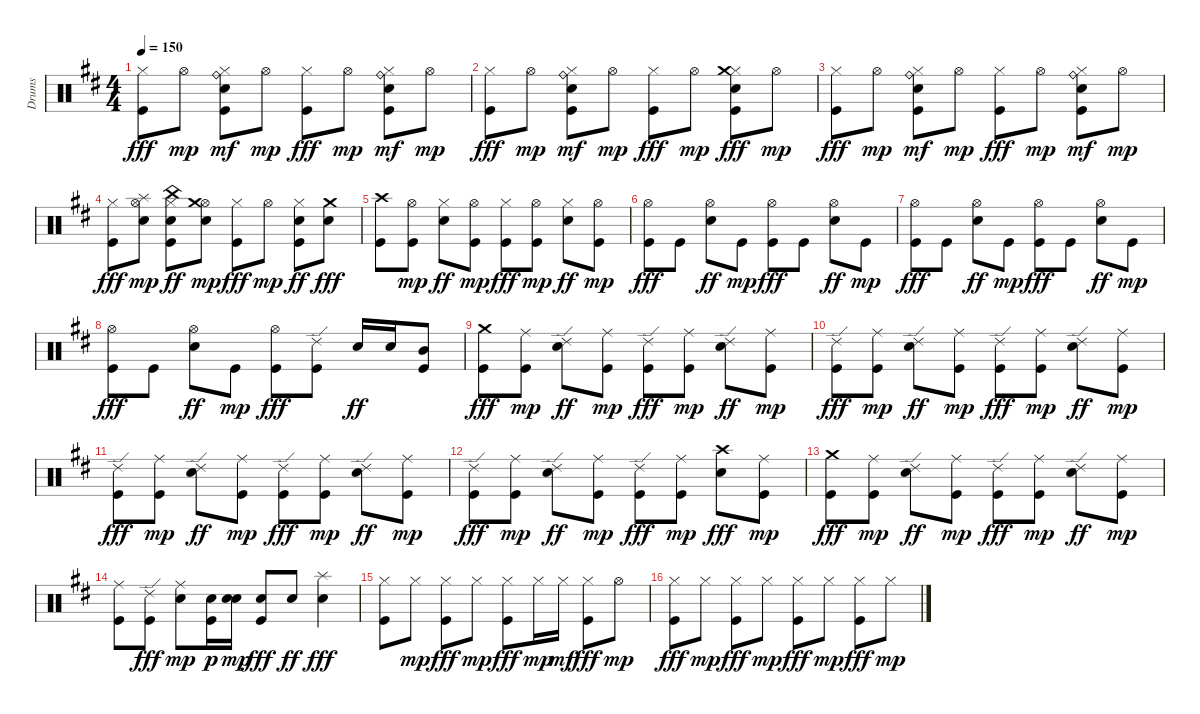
\track ("Drums" "Drums") {instrument percussion}
\staff {score}
\articulation defaults
\ts (4 4)
\tempo 150
\clef neutral
\ks d
("Kick (hit)" "Hi-Hat (closed)").8{dy fff} "Hi-Hat (open)".8{dy mp} ("Kick (hit)" "Electric Snare (hit)" "Hi-Hat (closed)" "Ride (bell)").8{dy mf} "Hi-Hat (open)".8{dy mp} ("Kick (hit)" "Hi-Hat (closed)").8{dy fff} "Hi-Hat (open)".8{dy mp} ("Kick (hit)" "Electric Snare (hit)" "Hi-Hat (closed)" "Ride (bell)").8{dy mf} "Hi-Hat (open)".8{dy mp} |
("Kick (hit)" "Hi-Hat (closed)").8{dy fff} "Hi-Hat (open)".8{dy mp} ("Kick (hit)" "Electric Snare (hit)" "Hi-Hat (closed)" "Ride (bell)").8{dy mf} "Hi-Hat (open)".8{dy mp} ("Kick (hit)" "Hi-Hat (closed)").8{dy fff} "Hi-Hat (open)".8{dy mp} ("Kick (hit)" "Electric Snare (hit)" "Hi-Hat (closed)" "Crash medium (hit)").8{dy fff} "Hi-Hat (open)".8{dy mp} |
("Kick (hit)" "Hi-Hat (closed)").8{dy fff} "Hi-Hat (open)".8{dy mp} ("Kick (hit)" "Electric Snare (hit)" "Hi-Hat (closed)" "Ride (bell)").8{dy mf} "Hi-Hat (open)".8{dy mp} ("Kick (hit)" "Hi-Hat (closed)").8{dy fff} "Hi-Hat (open)".8{dy mp} ("Kick (hit)" "Electric Snare (hit)" "Hi-Hat (closed)" "Ride (bell)").8{dy mf} "Hi-Hat (open)".8{dy mp} |
("Kick (hit)" "Hi-Hat (closed)").8{dy fff} ("Electric Snare (hit)" "Hi-Hat (open)" "Splash (hit)").8{dy mp} ("Kick (hit)" "Electric Snare (hit)" "Hi-Hat (closed)" "China (hit)").8{dy ff} ("Electric Snare (hit)" "Hi-Hat (open)" "Crash medium (hit)").8{dy mp} ("Kick (hit)" "Hi-Hat (closed)").8{dy fff} "Hi-Hat (open)".8{dy mp} ("Kick (hit)" "Electric Snare (hit)" "Hi-Hat (closed)").8{dy ff} ("Electric Snare (hit)" "Crash medium (hit)").8{dy fff} |
("Kick (hit)" "Crash high (hit)").8 ("Kick (hit)" "Hi-Hat (open)").8{dy mp} ("Electric Snare (hit)" "Hi-Hat (closed)").8{dy ff} ("Kick (hit)" "Hi-Hat (open)").8{dy mp} ("Kick (hit)" "Hi-Hat (closed)").8{dy fff} ("Kick (hit)" "Hi-Hat (open)").8{dy mp} ("Electric Snare (hit)" "Hi-Hat (closed)").8{dy ff} ("Kick (hit)" "Hi-Hat (open)").8{dy mp} |
("Kick (hit)" "Hi-Hat (open)").8{dy fff} "Kick (hit)".8 ("Electric Snare (hit)" "Hi-Hat (open)").8{dy ff} "Kick (hit)".8{dy mp} ("Kick (hit)" "Hi-Hat (open)").8{dy fff} "Kick (hit)".8 ("Electric Snare (hit)" "Hi-Hat (open)").8{dy ff} "Kick (hit)".8{dy mp} |
("Kick (hit)" "Hi-Hat (open)").8{dy fff} "Kick (hit)".8 ("Electric Snare (hit)" "Hi-Hat (open)").8{dy ff} "Kick (hit)".8{dy mp} ("Kick (hit)" "Hi-Hat (open)").8{dy fff} "Kick (hit)".8 ("Electric Snare (hit)" "Hi-Hat (open)").8{dy ff} "Kick (hit)".8{dy mp} |
("Kick (hit)" "Hi-Hat (open)").8{dy fff} "Kick (hit)".8 ("Electric Snare (hit)" "Hi-Hat (open)").8{dy ff} "Kick (hit)".8{dy mp} ("Kick (hit)" "Hi-Hat (open)").8{dy fff} ("Kick (hit)" "Ride (edge) 2").8 "Electric Snare (hit)".16{dy ff} "Electric Snare (hit)".16 ("Kick (hit)" "Mid Tom (hit)").8 |
("Kick (hit)" "Crash medium (hit)").8{dy fff} ("Kick (hit)" "Ride (middle)").8{dy mp} ("Electric Snare (hit)" "Ride (edge) 2").8{dy ff} ("Kick (hit)" "Ride (middle)").8{dy mp} ("Kick (hit)" "Ride (edge) 2").8{dy fff} ("Kick (hit)" "Ride (middle)").8{dy mp} ("Electric Snare (hit)" "Ride (edge) 2").8{dy ff} ("Kick (hit)" "Ride (middle)").8{dy mp} |
("Kick (hit)" "Ride (edge) 2").8{dy fff} ("Kick (hit)" "Ride (middle)").8{dy mp} ("Electric Snare (hit)" "Ride (edge) 2").8{dy ff} ("Kick (hit)" "Ride (middle)").8{dy mp} ("Kick (hit)" "Ride (edge) 2").8{dy fff} ("Kick (hit)" "Ride (middle)").8{dy mp} ("Electric Snare (hit)" "Ride (edge) 2").8{dy ff} ("Kick (hit)" "Ride (middle)").8{dy mp} |
("Kick (hit)" "Ride (edge) 2").8{dy fff} ("Kick (hit)" "Ride (middle)").8{dy mp} ("Electric Snare (hit)" "Ride (edge) 2").8{dy ff} ("Kick (hit)" "Ride (middle)").8{dy mp} ("Kick (hit)" "Ride (edge) 2").8{dy fff} ("Kick (hit)" "Ride (middle)").8{dy mp} ("Electric Snare (hit)" "Ride (edge) 2").8{dy ff} ("Kick (hit)" "Ride (middle)").8{dy mp} |
("Kick (hit)" "Ride (edge) 2").8{dy fff} ("Kick (hit)" "Ride (middle)").8{dy mp} ("Electric Snare (hit)" "Ride (edge) 2").8{dy ff} ("Kick (hit)" "Ride (middle)").8{dy mp} ("Kick (hit)" "Ride (edge) 2").8{dy fff} ("Kick (hit)" "Ride (middle)").8{dy mp} ("Electric Snare (hit)" "Crash high (hit)").8{dy fff} ("Kick (hit)" "Ride (middle)").8{dy mp} |
("Kick (hit)" "Crash medium (hit)").8{dy fff} ("Kick (hit)" "Ride (middle)").8{dy mp} ("Electric Snare (hit)" "Ride (edge) 2").8{dy ff} ("Kick (hit)" "Ride (middle)").8{dy mp} ("Kick (hit)" "Ride (edge) 2").8{dy fff} ("Kick (hit)" "Ride (middle)").8{dy mp} ("Electric Snare (hit)" "Ride (edge) 2").8{dy ff} ("Kick (hit)" "Ride (middle)").8{dy mp} |
("Kick (hit)" "Ride (middle)").8 ("Kick (hit)" "Ride (edge) 2").8{dy fff} ("Electric Snare (hit)" "Ride (middle)").8{dy mp} ("Kick (hit)" "Electric Snare (hit)").16{dy p} ("Electric Snare (hit)" "Electric Snare (hit)").16{dy mp} ("Kick (hit)" "Electric Snare (hit)").8{dy fff} "Electric Snare (hit)".8{dy ff} ("Electric Snare (hit)" "Splash (hit)").4{dy fff} |
("Kick (hit)" "Hi-Hat (closed)").8 "Hi-Hat (closed)".8{dy mp} ("Kick (hit)" "Hi-Hat (closed)").8{dy fff} "Hi-Hat (closed)".8{dy mp} ("Kick (hit)" "Hi-Hat (closed)").8{dy fff} "Hi-Hat (closed)".16{dy mp} "Hi-Hat (closed)".16{dy mf} ("Kick (hit)" "Hi-Hat (closed)").8{dy fff} "Hi-Hat (open)".8{dy mp} |
("Kick (hit)" "Hi-Hat (closed)").8{dy fff} "Hi-Hat (closed)".8{dy mp} ("Kick (hit)" "Hi-Hat (closed)").8{dy fff} "Hi-Hat (closed)".8{dy mp} ("Kick (hit)" "Hi-Hat (closed)").8{dy fff} "Hi-Hat (closed)".8{dy mp} ("Kick (hit)" "Hi-Hat (closed)").8{dy fff} "Hi-Hat (closed)".8{dy mp}
